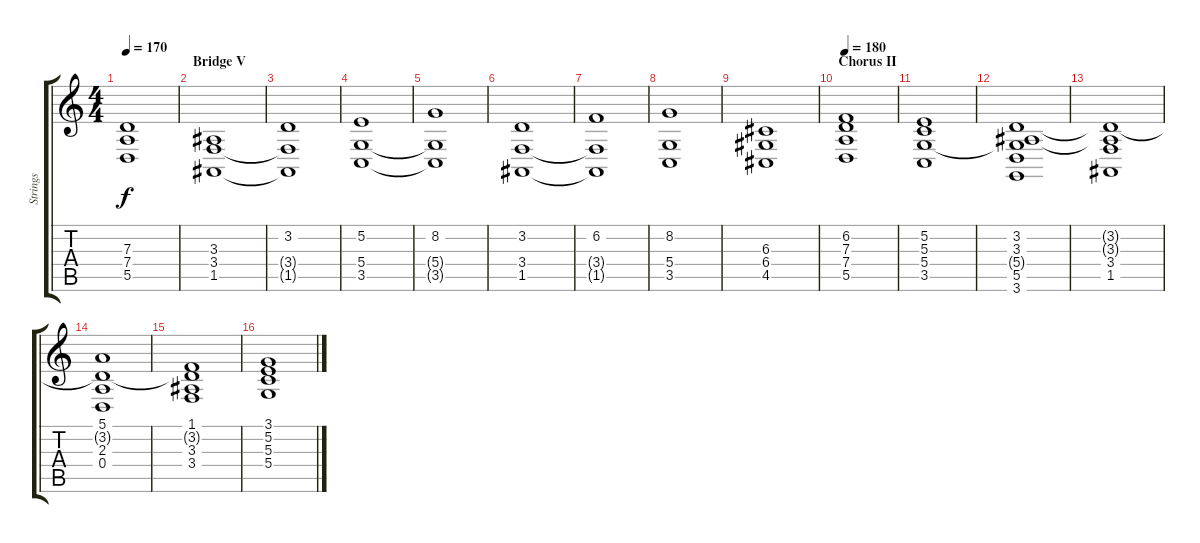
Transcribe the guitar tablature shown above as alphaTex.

\track ("Strings" "Strings") {instrument stringensemble1}
\staff {score tabs}
\tuning (E4 B3 G3 D3 A2 E2) {hide}
\ts (4 4)
\tempo 170
\clef g2
\ks c
(7.3{t} 7.4{t} 5.5{t}).1{dy f} |
\section ("" "Bridge V")
(3.3 3.4 1.5).1 |
(3.2 3.4{t} 1.5{t}).1 |
(5.2 5.4 3.5).1 |
(8.2 5.4{t} 3.5{t}).1 |
(3.2 3.4 1.5).1 |
(6.2 3.4{t} 1.5{t}).1 |
(8.2 5.4 3.5).1 |
(6.3 6.4 4.5).1 |
\section ("" "Chorus II")
\tempo 180
(6.2 7.3 7.4 5.5).1 |
(5.2 5.3 5.4 3.5).1 |
(3.2 3.3 5.4{t} 5.5 3.6).1 |
(3.2{t} 3.3{t} 3.4 1.5).1 |
(5.1 3.2{t} 2.3 0.4).1 |
(1.1 3.2{t} 3.3 3.4).1 |
(3.1 5.2 5.3 5.4).1
